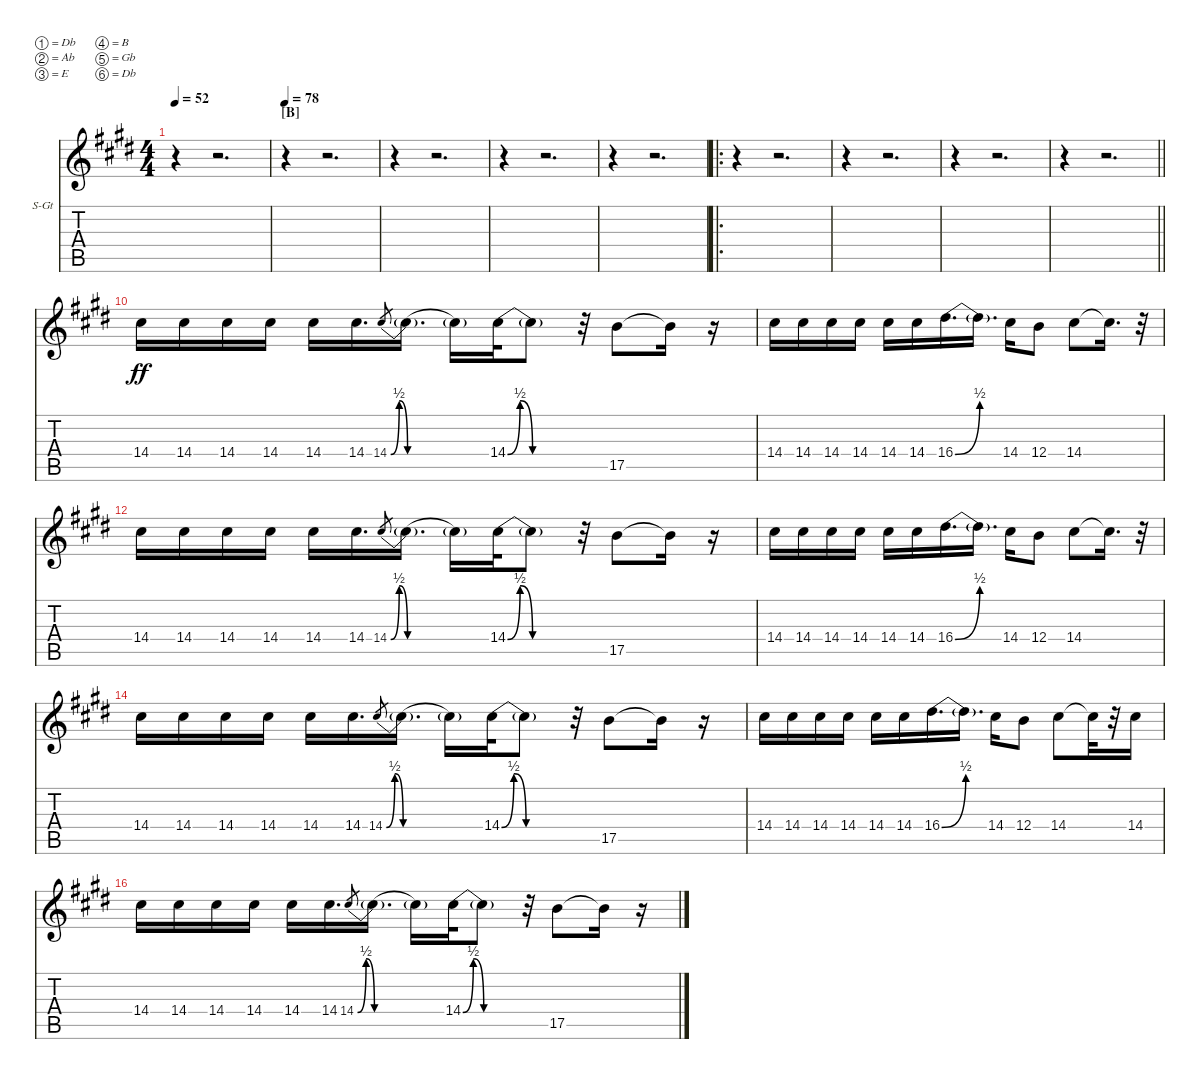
\bracketExtendMode nobrackets
\firstSystemTrackNameOrientation horizontal
\otherSystemsTrackNameOrientation horizontal
\defaultBarNumberDisplay FirstOfSystem
\track ("Vocals" "S-Gt") {instrument stringensemble1}
\staff {score tabs}
\tuning (Db4 Ab3 E3 B2 Gb2 Db2)
\displaytranspose 12
\ts (4 4)
\tempo 52
\clef g2
\ks c#minor
r.4{dy ff} r.2{d} |
\section ("B" "")
\tempo 78
r.4 r.2{d} |
r.4 r.2{d} |
r.4 r.2{d} |
r.4 r.2{d} |
\ro
r.4 r.2{d} |
r.4 r.2{d} |
r.4 r.2{d} |
\barLineRight lightlight
r.4 r.2{d} |
14.4.16 14.4.16 14.4.16 14.4.16 14.4.16 14.4.16{d} 14.4{be (bendrelease 0 0 23.4 2 24 2 59.4 0)}.8{gr} 14.4{be (hold 0 0 60 0) t}.16{d} 14.4{t}.16 14.4{be (bendrelease 0 0 20.4 2 20.4 2 59.4 0)}.32 14.4{be (hold 0 0 60 0) t}.8 r.32 17.5.8 17.5{t}.16 r.16 |
14.4.16 14.4.16 14.4.16 14.4.16 14.4.16 14.4.16 16.4{be (bend 0 0 59.4 2)}.16{d} 16.4{be (hold 0 0 60 0) t}.16{d} 14.4.16 12.4.8 14.4.8 14.4{t}.16{d} r.32 |
14.4.16 14.4.16 14.4.16 14.4.16 14.4.16 14.4.16{d} 14.4{be (bendrelease 0 0 23.4 2 24 2 59.4 0)}.8{gr} 14.4{be (hold 0 0 60 0) t}.16{d} 14.4{t}.16 14.4{be (bendrelease 0 0 20.4 2 20.4 2 59.4 0)}.32 14.4{be (hold 0 0 60 0) t}.8 r.32 17.5.8 17.5{t}.16 r.16 |
14.4.16 14.4.16 14.4.16 14.4.16 14.4.16 14.4.16 16.4{be (bend 0 0 59.4 2)}.16{d} 16.4{be (hold 0 0 60 0) t}.16{d} 14.4.16 12.4.8 14.4.8 14.4{t}.16{d} r.32 |
14.4.16 14.4.16 14.4.16 14.4.16 14.4.16 14.4.16{d} 14.4{be (bendrelease 0 0 23.4 2 24 2 59.4 0)}.8{gr} 14.4{be (hold 0 0 60 0) t}.16{d} 14.4{t}.16 14.4{be (bendrelease 0 0 20.4 2 20.4 2 59.4 0)}.32 14.4{be (hold 0 0 60 0) t}.8 r.32 17.5.8 17.5{t}.16 r.16 |
14.4.16 14.4.16 14.4.16 14.4.16 14.4.16 14.4.16 16.4{be (bend 0 0 59.4 2)}.16{d} 16.4{be (hold 0 0 60 0) t}.16{d} 14.4.16 12.4.8 14.4.8 14.4{t}.32 r.32 14.4.16 |
14.4.16 14.4.16 14.4.16 14.4.16 14.4.16 14.4.16{d} 14.4{be (bendrelease 0 0 23.4 2 24 2 59.4 0)}.8{gr} 14.4{be (hold 0 0 60 0) t}.16{d} 14.4{t}.16 14.4{be (bendrelease 0 0 20.4 2 20.4 2 59.4 0)}.32 14.4{be (hold 0 0 60 0) t}.8 r.32 17.5.8 17.5{t}.16 r.16
